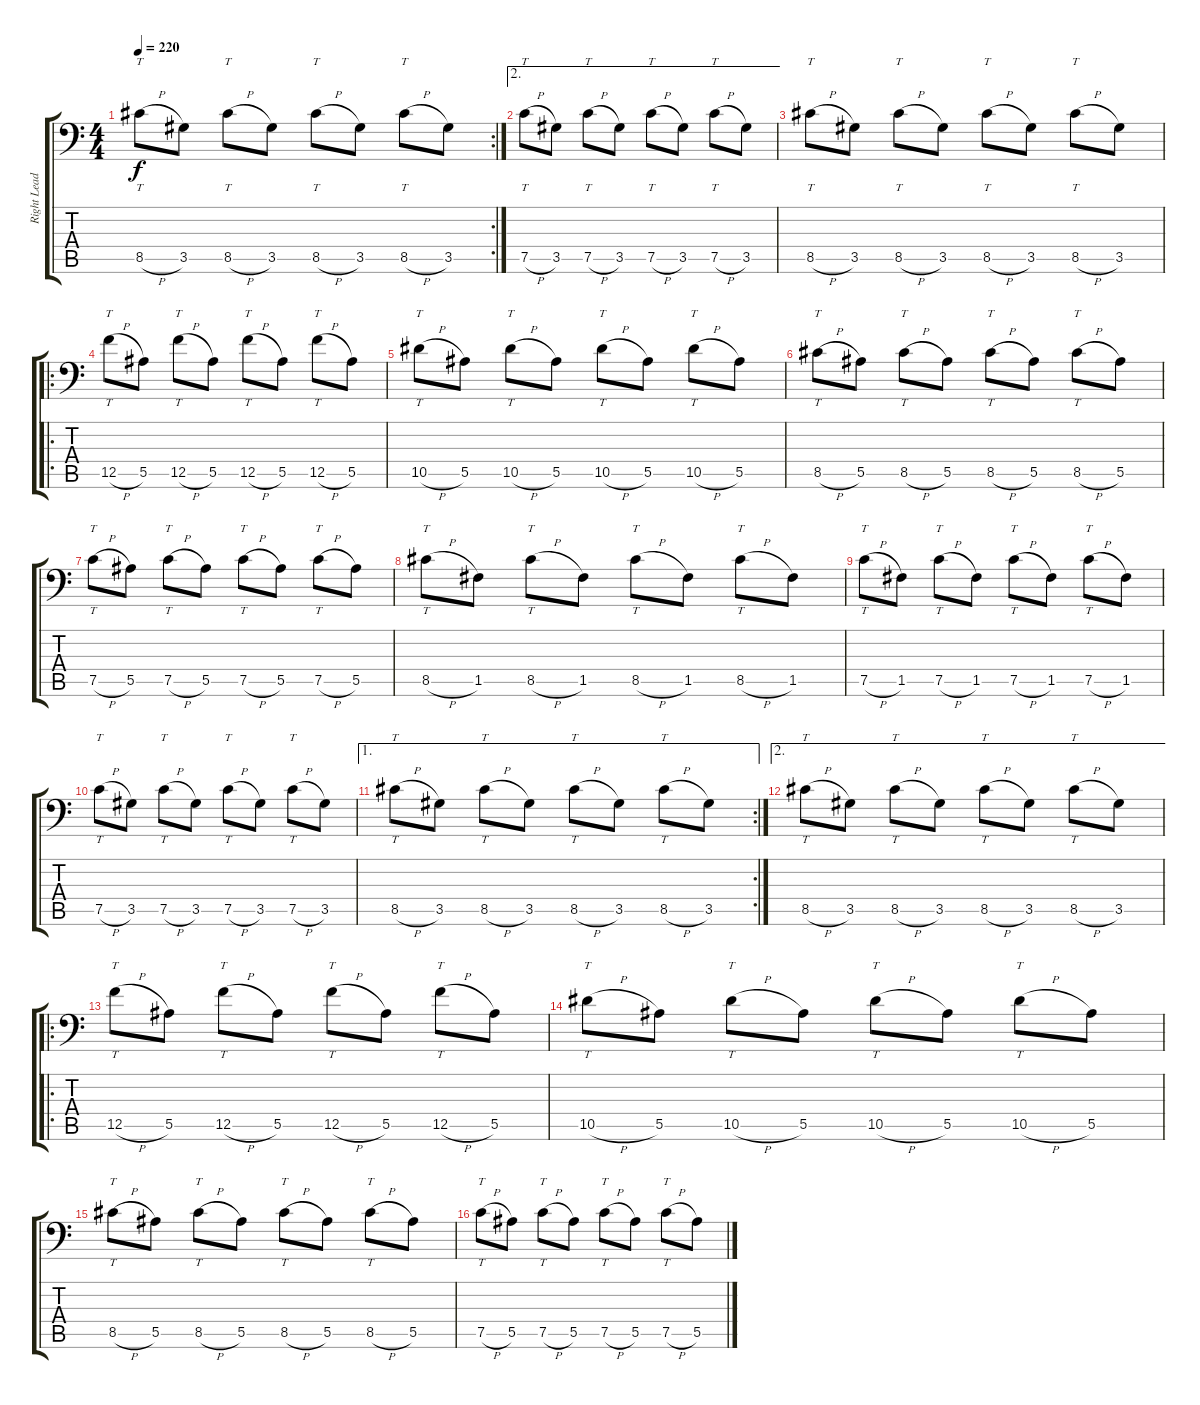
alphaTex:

\track ("Right Lead Guitar" "Right Lead") {instrument distortionguitar}
\staff {score tabs}
\tuning (C4 G3 Eb3 Bb2 F2 Bb1) {hide}
\rc 2
\ts (4 4)
\tempo 220
\clef f4
\ks c
8.5{h}.8{tt dy f} 3.5.8 8.5{h}.8{tt} 3.5.8 8.5{h}.8{tt} 3.5.8 8.5{h}.8{tt} 3.5.8 |
\ae 2
7.5{h}.8{tt} 3.5.8 7.5{h}.8{tt} 3.5.8 7.5{h}.8{tt} 3.5.8 7.5{h}.8{tt} 3.5.8 |
8.5{h}.8{tt} 3.5.8 8.5{h}.8{tt} 3.5.8 8.5{h}.8{tt} 3.5.8 8.5{h}.8{tt} 3.5.8 |
\ro
12.5{h}.8{tt} 5.5.8 12.5{h}.8{tt} 5.5.8 12.5{h}.8{tt} 5.5.8 12.5{h}.8{tt} 5.5.8 |
10.5{h}.8{tt} 5.5.8 10.5{h}.8{tt} 5.5.8 10.5{h}.8{tt} 5.5.8 10.5{h}.8{tt} 5.5.8 |
8.5{h}.8{tt} 5.5.8 8.5{h}.8{tt} 5.5.8 8.5{h}.8{tt} 5.5.8 8.5{h}.8{tt} 5.5.8 |
7.5{h}.8{tt} 5.5.8 7.5{h}.8{tt} 5.5.8 7.5{h}.8{tt} 5.5.8 7.5{h}.8{tt} 5.5.8 |
8.5{h}.8{tt} 1.5.8 8.5{h}.8{tt} 1.5.8 8.5{h}.8{tt} 1.5.8 8.5{h}.8{tt} 1.5.8 |
7.5{h}.8{tt} 1.5.8 7.5{h}.8{tt} 1.5.8 7.5{h}.8{tt} 1.5.8 7.5{h}.8{tt} 1.5.8 |
7.5{h}.8{tt} 3.5.8 7.5{h}.8{tt} 3.5.8 7.5{h}.8{tt} 3.5.8 7.5{h}.8{tt} 3.5.8 |
\ae 1
\rc 2
8.5{h}.8{tt} 3.5.8 8.5{h}.8{tt} 3.5.8 8.5{h}.8{tt} 3.5.8 8.5{h}.8{tt} 3.5.8 |
\ae 2
8.5{h}.8{tt} 3.5.8 8.5{h}.8{tt} 3.5.8 8.5{h}.8{tt} 3.5.8 8.5{h}.8{tt} 3.5.8 |
\ro
12.5{h}.8{tt} 5.5.8 12.5{h}.8{tt} 5.5.8 12.5{h}.8{tt} 5.5.8 12.5{h}.8{tt} 5.5.8 |
10.5{h}.8{tt} 5.5.8 10.5{h}.8{tt} 5.5.8 10.5{h}.8{tt} 5.5.8 10.5{h}.8{tt} 5.5.8 |
8.5{h}.8{tt} 5.5.8 8.5{h}.8{tt} 5.5.8 8.5{h}.8{tt} 5.5.8 8.5{h}.8{tt} 5.5.8 |
7.5{h}.8{tt} 5.5.8 7.5{h}.8{tt} 5.5.8 7.5{h}.8{tt} 5.5.8 7.5{h}.8{tt} 5.5.8
